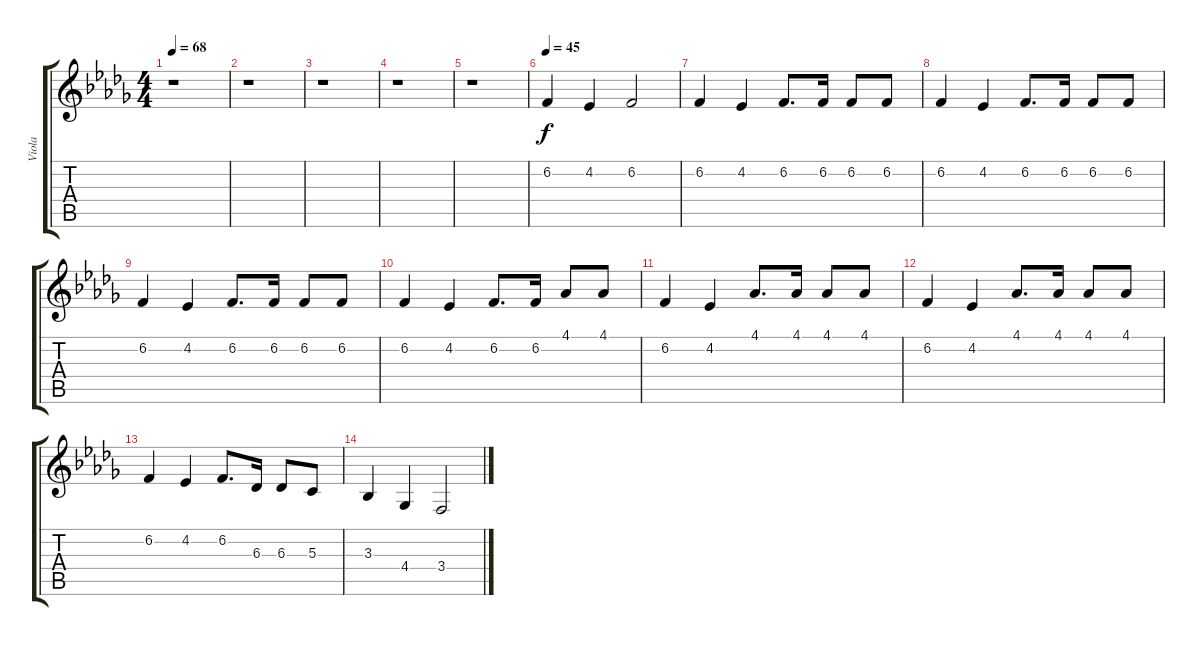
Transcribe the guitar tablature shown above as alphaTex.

\track ("Viola" "Viola") {instrument viola}
\staff {score tabs}
\tuning (E4 B3 G3 D3 A2 E2) {hide}
\ts (4 4)
\tempo 68
\clef g2
\ks db
r.1{dy f} |
r.1 |
r.1 |
r.1 |
r.1 |
\tempo 45
6.2.4 4.2.4 6.2.2 |
6.2.4 4.2.4 6.2.8{d} 6.2.16 6.2.8 6.2.8 |
6.2.4 4.2.4 6.2.8{d} 6.2.16 6.2.8 6.2.8 |
6.2.4 4.2.4 6.2.8{d} 6.2.16 6.2.8 6.2.8 |
6.2.4 4.2.4 6.2.8{d} 6.2.16 4.1.8 4.1.8 |
6.2.4 4.2.4 4.1.8{d} 4.1.16 4.1.8 4.1.8 |
6.2.4 4.2.4 4.1.8{d} 4.1.16 4.1.8 4.1.8 |
6.2.4 4.2.4 6.2.8{d} 6.3.16 6.3.8 5.3.8 |
3.3.4 4.4.4 3.4.2
